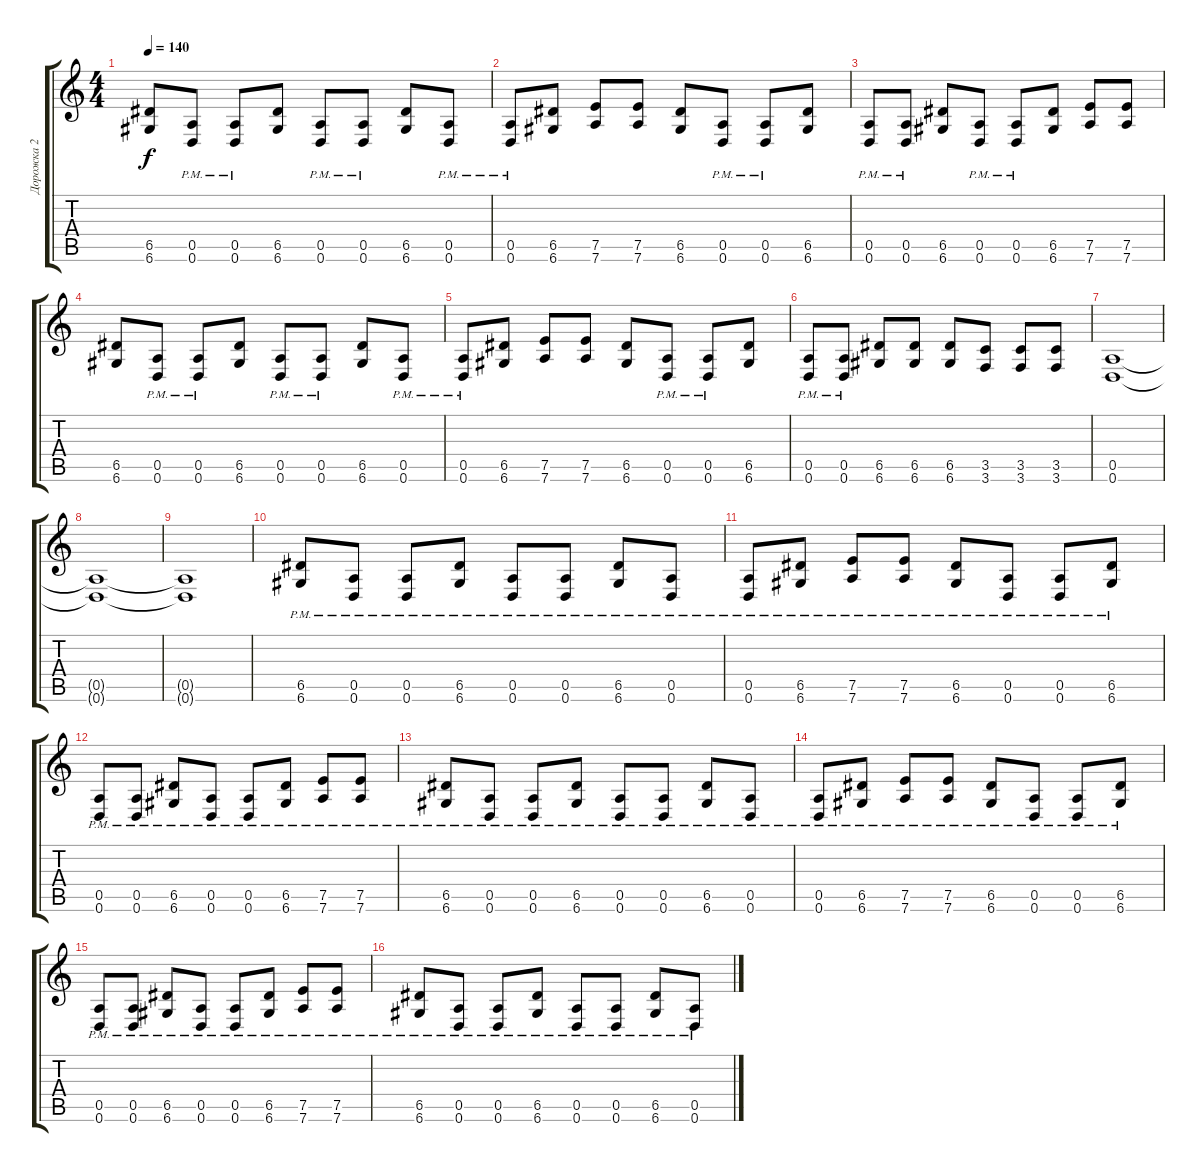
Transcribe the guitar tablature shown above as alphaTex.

\track ("Дорожка 2" "Дорожка 2") {instrument overdrivenguitar}
\staff {score tabs}
\tuning (E4 B3 G3 D3 A2 D2) {hide}
\ts (4 4)
\tempo 140
\clef g2
\ks c
(6.5 6.6).8{dy f} (0.5{pm} 0.6{pm}).8 (0.5{pm} 0.6{pm}).8 (6.5 6.6).8 (0.5{pm} 0.6{pm}).8 (0.5{pm} 0.6{pm}).8 (6.5 6.6).8 (0.5{pm} 0.6{pm}).8 |
(0.5{pm} 0.6{pm}).8 (6.5 6.6).8 (7.5 7.6).8 (7.5 7.6).8 (6.5 6.6).8 (0.5{pm} 0.6{pm}).8 (0.5{pm} 0.6{pm}).8 (6.5 6.6).8 |
(0.5{pm} 0.6{pm}).8 (0.5{pm} 0.6{pm}).8 (6.5 6.6).8 (0.5{pm} 0.6{pm}).8 (0.5{pm} 0.6{pm}).8 (6.5 6.6).8 (7.5 7.6).8 (7.5 7.6).8 |
(6.5 6.6).8 (0.5{pm} 0.6{pm}).8 (0.5{pm} 0.6{pm}).8 (6.5 6.6).8 (0.5{pm} 0.6{pm}).8 (0.5{pm} 0.6{pm}).8 (6.5 6.6).8 (0.5{pm} 0.6{pm}).8 |
(0.5{pm} 0.6{pm}).8 (6.5 6.6).8 (7.5 7.6).8 (7.5 7.6).8 (6.5 6.6).8 (0.5{pm} 0.6{pm}).8 (0.5{pm} 0.6{pm}).8 (6.5 6.6).8 |
(0.5{pm} 0.6{pm}).8 (0.5{pm} 0.6{pm}).8 (6.5 6.6).8 (6.5 6.6).8 (6.5 6.6).8 (3.5 3.6).8 (3.5 3.6).8 (3.5 3.6).8 |
(0.5 0.6).1 |
(0.5{t} 0.6{t}).1 |
(0.5{t} 0.6{t}).1 |
(6.5{pm} 6.6{pm}).8 (0.5{pm} 0.6{pm}).8 (0.5{pm} 0.6{pm}).8 (6.5{pm} 6.6{pm}).8 (0.5{pm} 0.6{pm}).8 (0.5{pm} 0.6{pm}).8 (6.5{pm} 6.6{pm}).8 (0.5{pm} 0.6{pm}).8 |
(0.5{pm} 0.6{pm}).8 (6.5{pm} 6.6{pm}).8 (7.5{pm} 7.6{pm}).8 (7.5{pm} 7.6{pm}).8 (6.5{pm} 6.6{pm}).8 (0.5{pm} 0.6{pm}).8 (0.5{pm} 0.6{pm}).8 (6.5{pm} 6.6{pm}).8 |
(0.5{pm} 0.6{pm}).8 (0.5{pm} 0.6{pm}).8 (6.5{pm} 6.6{pm}).8 (0.5{pm} 0.6{pm}).8 (0.5{pm} 0.6{pm}).8 (6.5{pm} 6.6{pm}).8 (7.5{pm} 7.6{pm}).8 (7.5{pm} 7.6{pm}).8 |
(6.5{pm} 6.6{pm}).8 (0.5{pm} 0.6{pm}).8 (0.5{pm} 0.6{pm}).8 (6.5{pm} 6.6{pm}).8 (0.5{pm} 0.6{pm}).8 (0.5{pm} 0.6{pm}).8 (6.5{pm} 6.6{pm}).8 (0.5{pm} 0.6{pm}).8 |
(0.5{pm} 0.6{pm}).8 (6.5{pm} 6.6{pm}).8 (7.5{pm} 7.6{pm}).8 (7.5{pm} 7.6{pm}).8 (6.5{pm} 6.6{pm}).8 (0.5{pm} 0.6{pm}).8 (0.5{pm} 0.6{pm}).8 (6.5{pm} 6.6{pm}).8 |
(0.5{pm} 0.6{pm}).8 (0.5{pm} 0.6{pm}).8 (6.5{pm} 6.6{pm}).8 (0.5{pm} 0.6{pm}).8 (0.5{pm} 0.6{pm}).8 (6.5{pm} 6.6{pm}).8 (7.5{pm} 7.6{pm}).8 (7.5{pm} 7.6{pm}).8 |
(6.5{pm} 6.6{pm}).8 (0.5{pm} 0.6{pm}).8 (0.5{pm} 0.6{pm}).8 (6.5{pm} 6.6{pm}).8 (0.5{pm} 0.6{pm}).8 (0.5{pm} 0.6{pm}).8 (6.5{pm} 6.6{pm}).8 (0.5{pm} 0.6{pm}).8
